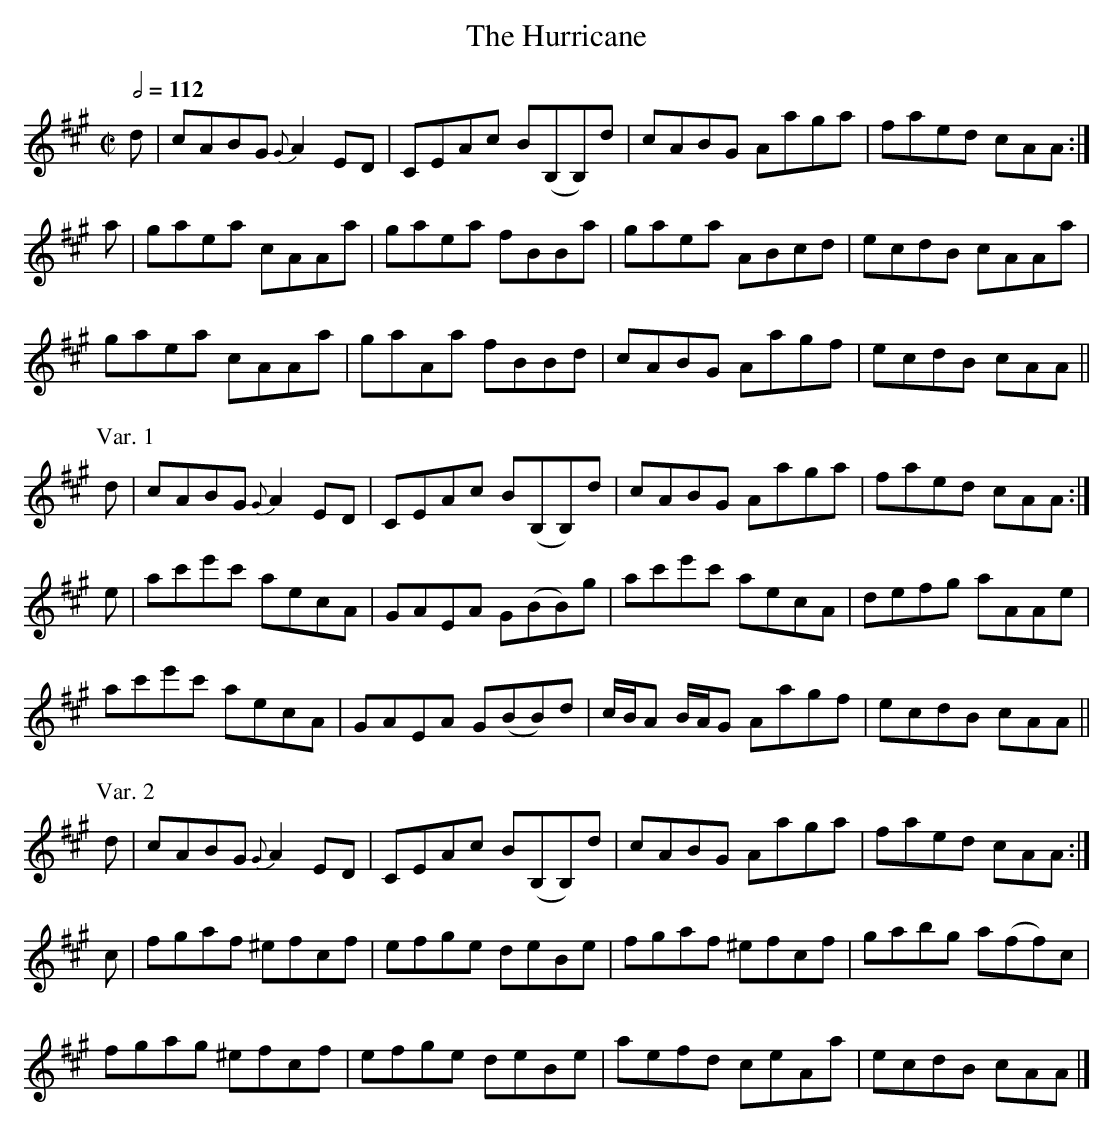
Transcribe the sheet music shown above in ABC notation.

X:1
T:The Hurricane
M:C|
L:1/8
Q:1/2=112
K:A
d|cABG {G}A2ED|CEAc B(B,B,)d|cABG        Aaga|faed cAA  :|
a|gaea    cAAa|gaea fBBa    |gaea        ABcd|ecdB cAAa  |
  gaea    cAAa|gaAa fBBd    |cABG        Aagf|ecdB cAA  ||
P:Var. 1
d|cABG {G}A2ED|CEAc B(B,B,)d|cABG        Aaga|faed cAA  :|
e|ac'e'c' aecA|GAEA G(BB)g  |ac'e'c'     aecA|defg aAAe  |
  ac'e'c' aecA|GAEA G(BB)d  |c/B/A B/A/G Aagf|ecdB cAA  ||
P:Var. 2
d|cABG {G}A2ED|CEAc B(B,B,)d|cABG        Aaga|faed cAA  :|
c|fgaf   ^efcf|efge deBe    |fgaf       ^efcf|gabg a(ff)c|
  fgag   ^efcf|efge deBe    |aefd        ceAa|ecdB cAA  |]
